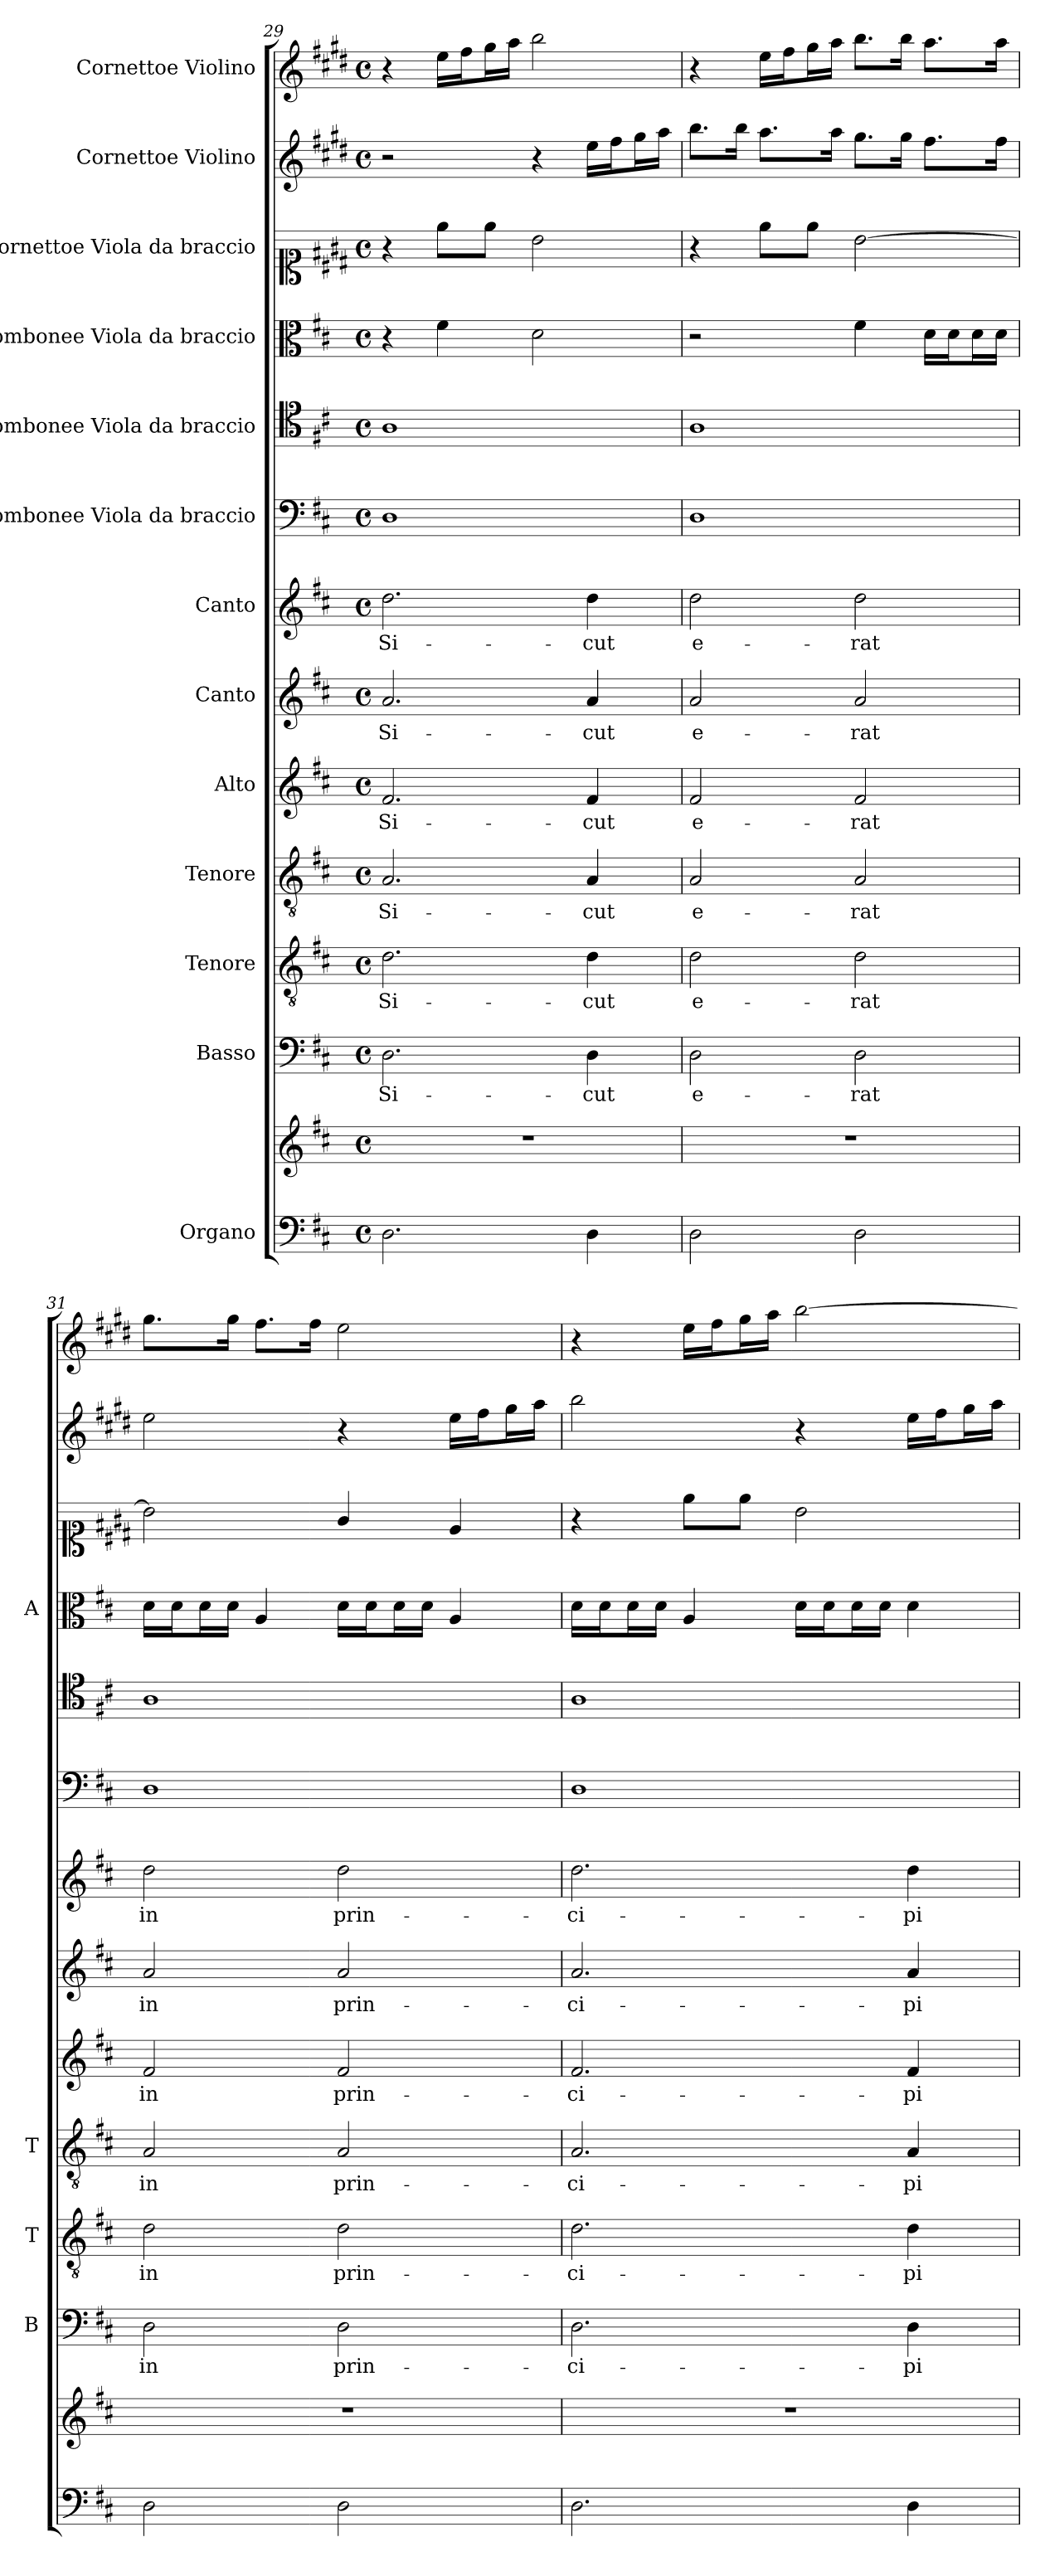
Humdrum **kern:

**kern	**kern	**kern	**text	**kern	**text	**kern	**text	**kern	**text	**kern	**text	**kern	**text	**kern	**kern	**kern	**kern	**kern	**kern
*part13	*part13	*part12	*part12	*part11	*part11	*part10	*part10	*part9	*part9	*part8	*part8	*part7	*part7	*part6	*part5	*part4	*part3	*part2	*part1
*staff14	*staff13	*staff12	*staff12	*staff11	*staff11	*staff10	*staff10	*staff9	*staff9	*staff8	*staff8	*staff7	*staff7	*staff6	*staff5	*staff4	*staff3	*staff2	*staff1
*I"Organo	*	*I"Basso	*	*I"Tenore	*	*I"Tenore	*	*I"Alto	*	*I"Canto	*	*I"Canto	*	*I"Trombonee Viola da braccio	*I"Trombonee Viola da braccio	*I"Trombonee Viola da braccio	*I"Cornettoe Viola da braccio	*I"Cornettoe Violino	*I"Cornettoe Violino
*	*	*I'B	*	*I'T	*	*I'T	*	*	*	*	*	*	*	*	*	*I'A	*	*	*
*clefF4	*clefG2	*clefF4	*	*clefGv2	*	*clefGv2	*	*clefG2	*	*clefG2	*	*clefG2	*	*clefF4	*clefC4	*clefC3	*clefC1	*clefG2	*clefG2
*	*	*	*	*ITrd7c12	*	*ITrd7c12	*	*	*	*	*	*	*	*	*	*	*ITrd1c2	*ITrd1c2	*ITrd1c2
*k[f#c#]	*k[f#c#]	*k[f#c#]	*	*k[f#c#]	*	*k[f#c#]	*	*k[f#c#]	*	*k[f#c#]	*	*k[f#c#]	*	*k[f#c#]	*k[f#c#]	*k[f#c#]	*k[f#c#]	*k[f#c#]	*k[f#c#]
*D:	*D:	*D:	*	*D:	*	*D:	*	*D:	*	*D:	*	*D:	*	*D:	*D:	*D:	*D:	*D:	*D:
*M4/4	*M4/4	*M4/4	*	*M4/4	*	*M4/4	*	*M4/4	*	*M4/4	*	*M4/4	*	*M4/4	*M4/4	*M4/4	*M4/4	*M4/4	*M4/4
*met(c)	*met(c)	*met(c)	*	*met(c)	*	*met(c)	*	*met(c)	*	*met(c)	*	*met(c)	*	*met(c)	*met(c)	*met(c)	*met(c)	*met(c)	*met(c)
=29	=29	=29	=29	=29	=29	=29	=29	=29	=29	=29	=29	=29	=29	=29	=29	=29	=29	=29	=29
!	!	!	!LO:LY:b	!	!LO:LY:b	!	!LO:LY:b	!	!LO:LY:b	!	!LO:LY:b	!	!LO:LY:b	!	!	!	!	!	!
2.D\	1r	2.D\	Si-	2.D\	Si-	2.AA/	Si-	2.f#/	Si-	2.a/	Si-	2.dd\	Si-	1D	1A	4r	4r	2r	4r
.	.	.	.	.	.	.	.	.	.	.	.	.	.	.	.	4f#\	8dd\L	.	16dd\LL
.	.	.	.	.	.	.	.	.	.	.	.	.	.	.	.	.	.	.	16ee\J
.	.	.	.	.	.	.	.	.	.	.	.	.	.	.	.	.	8dd\J	.	16ff#\L
.	.	.	.	.	.	.	.	.	.	.	.	.	.	.	.	.	.	.	16gg\JJ
.	.	.	.	.	.	.	.	.	.	.	.	.	.	.	.	2d\	2a\	4r	2aa\
!	!	!	!LO:LY:b	!	!LO:LY:b	!	!LO:LY:b	!	!LO:LY:b	!	!LO:LY:b	!	!LO:LY:b	!	!	!	!	!	!
4D\	.	4D\	-cut	4D\	-cut	4AA/	-cut	4f#/	-cut	4a/	-cut	4dd\	-cut	.	.	.	.	16dd\LL	.
.	.	.	.	.	.	.	.	.	.	.	.	.	.	.	.	.	.	16ee\J	.
.	.	.	.	.	.	.	.	.	.	.	.	.	.	.	.	.	.	16ff#\L	.
.	.	.	.	.	.	.	.	.	.	.	.	.	.	.	.	.	.	16gg\JJ	.
=30	=30	=30	=30	=30	=30	=30	=30	=30	=30	=30	=30	=30	=30	=30	=30	=30	=30	=30	=30
!	!	!	!LO:LY:b	!	!LO:LY:b	!	!LO:LY:b	!	!LO:LY:b	!	!LO:LY:b	!	!LO:LY:b	!	!	!	!	!	!
2D\	1r	2D\	e-	2D\	e-	2AA/	e-	2f#/	e-	2a/	e-	2dd\	e-	1D	1A	2r	4r	8.aa\L	4r
.	.	.	.	.	.	.	.	.	.	.	.	.	.	.	.	.	.	16aa\Jk	.
.	.	.	.	.	.	.	.	.	.	.	.	.	.	.	.	.	8dd\L	8.gg\L	16dd\LL
.	.	.	.	.	.	.	.	.	.	.	.	.	.	.	.	.	.	.	16ee\J
.	.	.	.	.	.	.	.	.	.	.	.	.	.	.	.	.	8dd\J	.	16ff#\L
.	.	.	.	.	.	.	.	.	.	.	.	.	.	.	.	.	.	16gg\Jk	16gg\JJ
!	!	!	!LO:LY:b	!	!LO:LY:b	!	!LO:LY:b	!	!LO:LY:b	!	!LO:LY:b	!	!LO:LY:b	!	!	!	!	!	!
2D\	.	2D\	-rat	2D\	-rat	2AA/	-rat	2f#/	-rat	2a/	-rat	2dd\	-rat	.	.	4f#\	[>2a\	8.ff#\L	8.aa\L
.	.	.	.	.	.	.	.	.	.	.	.	.	.	.	.	.	.	16ff#\Jk	16aa\Jk
.	.	.	.	.	.	.	.	.	.	.	.	.	.	.	.	16d\LL	.	8.ee\L	8.gg\L
.	.	.	.	.	.	.	.	.	.	.	.	.	.	.	.	16d\J	.	.	.
.	.	.	.	.	.	.	.	.	.	.	.	.	.	.	.	16d\L	.	.	.
.	.	.	.	.	.	.	.	.	.	.	.	.	.	.	.	16d\JJ	.	16ee\Jk	16gg\Jk
!!LO:PB:g=z
=31	=31	=31	=31	=31	=31	=31	=31	=31	=31	=31	=31	=31	=31	=31	=31	=31	=31	=31	=31
!	!	!	!LO:LY:b	!	!LO:LY:b	!	!LO:LY:b	!	!LO:LY:b	!	!LO:LY:b	!	!LO:LY:b	!	!	!	!	!	!
2D\	1r	2D\	in	2D\	in	2AA/	in	2f#/	in	2a/	in	2dd\	in	1D	1A	16d\LL	2a\]	2dd\	8.ff#\L
.	.	.	.	.	.	.	.	.	.	.	.	.	.	.	.	16d\J	.	.	.
.	.	.	.	.	.	.	.	.	.	.	.	.	.	.	.	16d\L	.	.	.
.	.	.	.	.	.	.	.	.	.	.	.	.	.	.	.	16d\JJ	.	.	16ff#\Jk
.	.	.	.	.	.	.	.	.	.	.	.	.	.	.	.	4A/	.	.	8.ee\L
.	.	.	.	.	.	.	.	.	.	.	.	.	.	.	.	.	.	.	16ee\Jk
!	!	!	!LO:LY:b	!	!LO:LY:b	!	!LO:LY:b	!	!LO:LY:b	!	!LO:LY:b	!	!LO:LY:b	!	!	!	!	!	!
2D\	.	2D\	prin-	2D\	prin-	2AA/	prin-	2f#/	prin-	2a/	prin-	2dd\	prin-	.	.	16d\LL	4f#/	4r	2dd\
.	.	.	.	.	.	.	.	.	.	.	.	.	.	.	.	16d\J	.	.	.
.	.	.	.	.	.	.	.	.	.	.	.	.	.	.	.	16d\L	.	.	.
.	.	.	.	.	.	.	.	.	.	.	.	.	.	.	.	16d\JJ	.	.	.
.	.	.	.	.	.	.	.	.	.	.	.	.	.	.	.	4A/	4d/	16dd\LL	.
.	.	.	.	.	.	.	.	.	.	.	.	.	.	.	.	.	.	16ee\J	.
.	.	.	.	.	.	.	.	.	.	.	.	.	.	.	.	.	.	16ff#\L	.
.	.	.	.	.	.	.	.	.	.	.	.	.	.	.	.	.	.	16gg\JJ	.
=32	=32	=32	=32	=32	=32	=32	=32	=32	=32	=32	=32	=32	=32	=32	=32	=32	=32	=32	=32
!	!	!	!LO:LY:b	!	!LO:LY:b	!	!LO:LY:b	!	!LO:LY:b	!	!LO:LY:b	!	!LO:LY:b	!	!	!	!	!	!
2.D\	1r	2.D\	-ci-	2.D\	-ci-	2.AA/	-ci-	2.f#/	-ci-	2.a/	-ci-	2.dd\	-ci-	1D	1A	16d\LL	4r	2aa\	4r
.	.	.	.	.	.	.	.	.	.	.	.	.	.	.	.	16d\J	.	.	.
.	.	.	.	.	.	.	.	.	.	.	.	.	.	.	.	16d\L	.	.	.
.	.	.	.	.	.	.	.	.	.	.	.	.	.	.	.	16d\JJ	.	.	.
.	.	.	.	.	.	.	.	.	.	.	.	.	.	.	.	4A/	8dd\L	.	16dd\LL
.	.	.	.	.	.	.	.	.	.	.	.	.	.	.	.	.	.	.	16ee\J
.	.	.	.	.	.	.	.	.	.	.	.	.	.	.	.	.	8dd\J	.	16ff#\L
.	.	.	.	.	.	.	.	.	.	.	.	.	.	.	.	.	.	.	16gg\JJ
.	.	.	.	.	.	.	.	.	.	.	.	.	.	.	.	16d\LL	2a\	4r	[>2aa\
.	.	.	.	.	.	.	.	.	.	.	.	.	.	.	.	16d\J	.	.	.
.	.	.	.	.	.	.	.	.	.	.	.	.	.	.	.	16d\L	.	.	.
.	.	.	.	.	.	.	.	.	.	.	.	.	.	.	.	16d\JJ	.	.	.
!	!	!	!LO:LY:b	!	!LO:LY:b	!	!LO:LY:b	!	!LO:LY:b	!	!LO:LY:b	!	!LO:LY:b	!	!	!	!	!	!
4D\	.	4D\	-pi-	4D\	-pi-	4AA/	-pi-	4f#/	-pi-	4a/	-pi-	4dd\	-pi-	.	.	4d\	.	16dd\LL	.
.	.	.	.	.	.	.	.	.	.	.	.	.	.	.	.	.	.	16ee\J	.
.	.	.	.	.	.	.	.	.	.	.	.	.	.	.	.	.	.	16ff#\L	.
.	.	.	.	.	.	.	.	.	.	.	.	.	.	.	.	.	.	16gg\JJ	.
=	=	=	=	=	=	=	=	=	=	=	=	=	=	=	=	=	=	=	=
*-	*-	*-	*-	*-	*-	*-	*-	*-	*-	*-	*-	*-	*-	*-	*-	*-	*-	*-	*-
